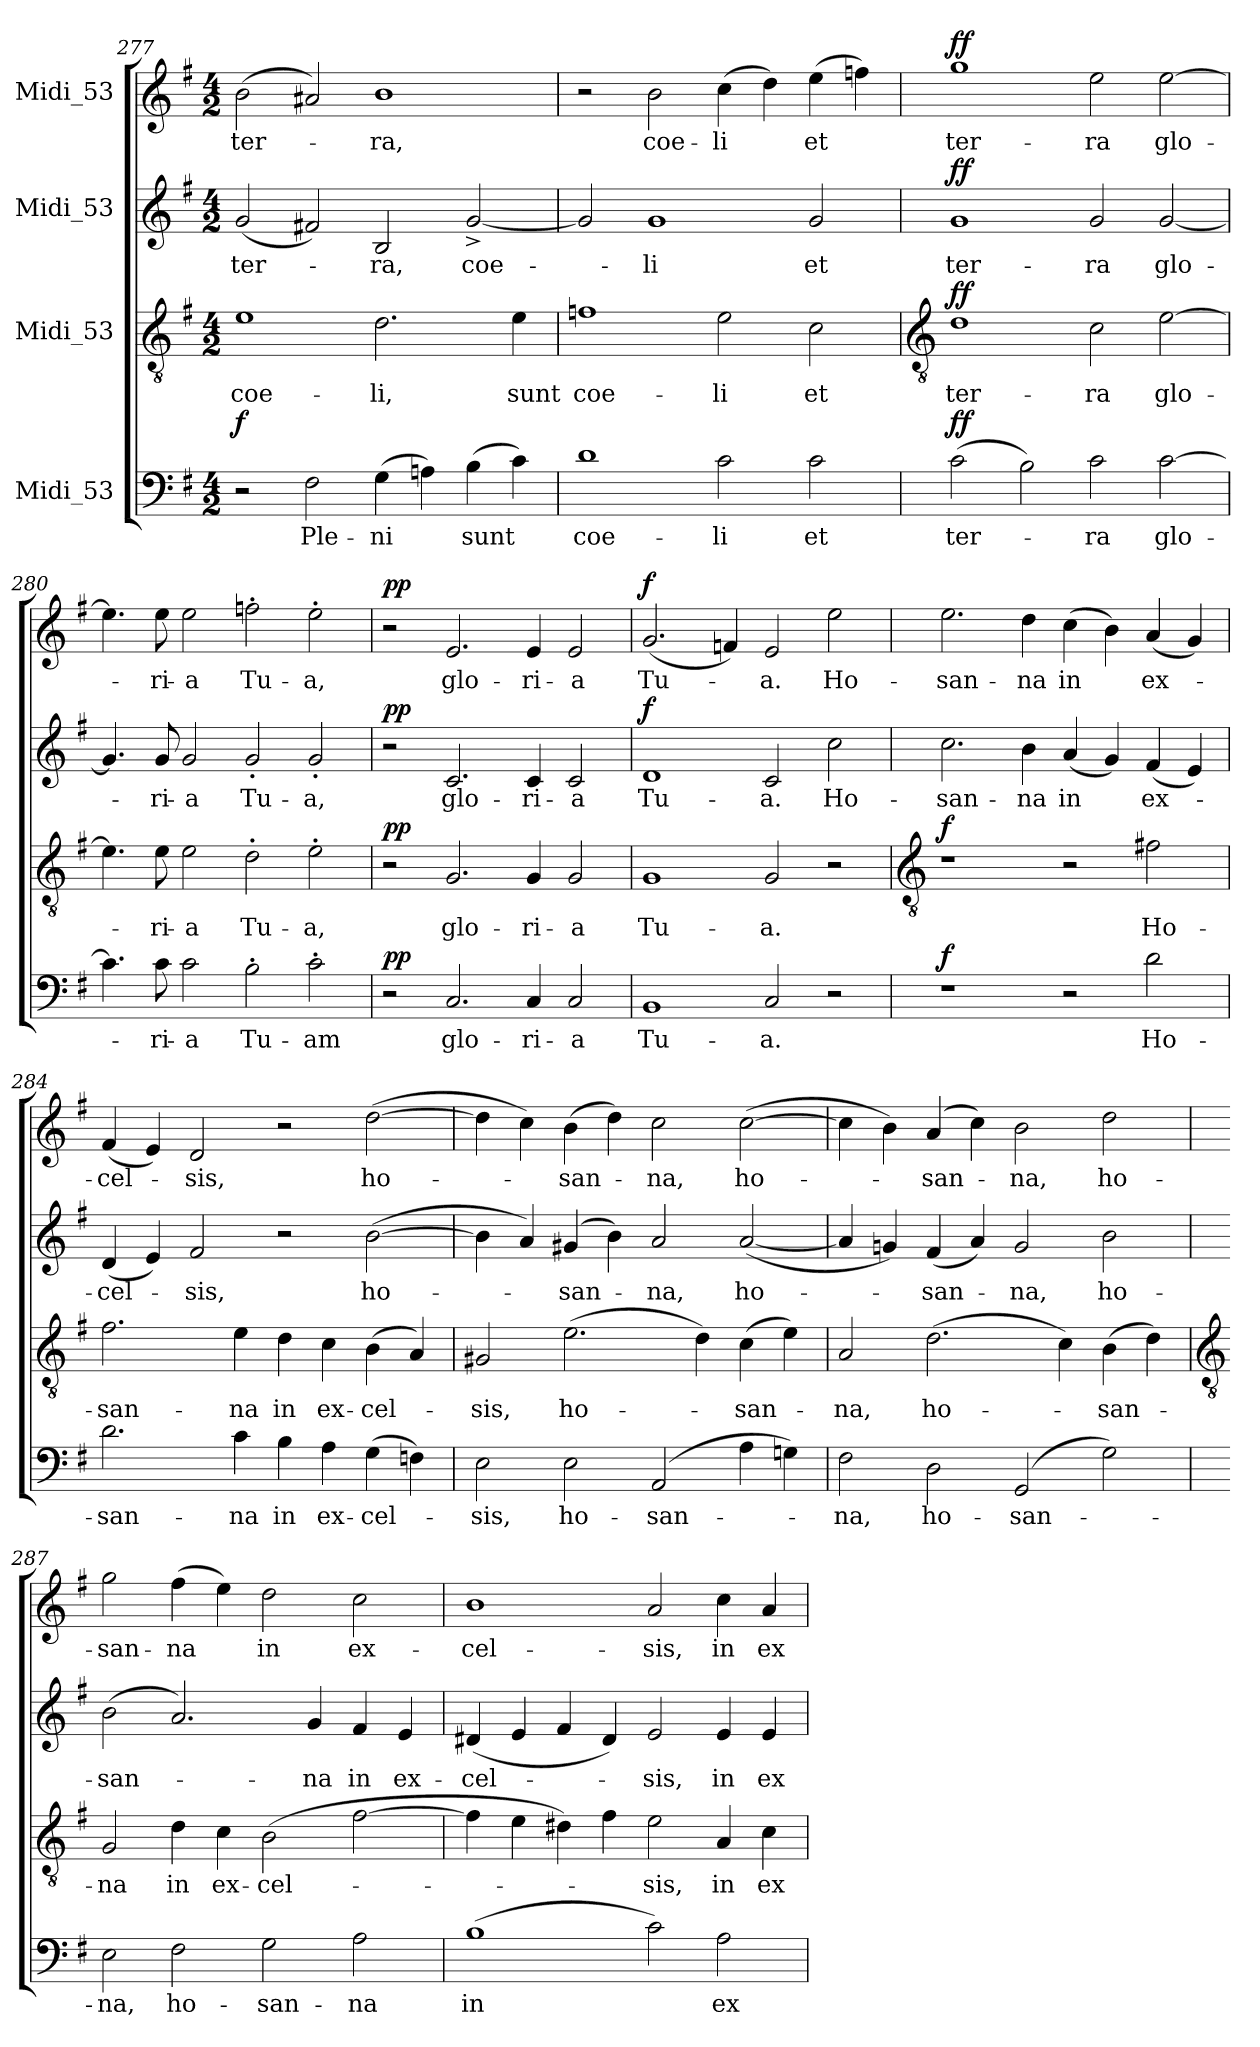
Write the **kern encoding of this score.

**kern	**text	**dynam	**kern	**text	**dynam	**kern	**text	**dynam	**kern	**text	**dynam
*part4	*part4	*part4	*part3	*part3	*part3	*part2	*part2	*part2	*part1	*part1	*part1
*staff4	*staff4	*staff4	*staff3	*staff3	*staff3	*staff2	*staff2	*staff2	*staff1	*staff1	*staff1
*I"Midi_53	*	*	*I"Midi_53	*	*	*I"Midi_53	*	*	*I"Midi_53	*	*
*clefF4	*	*	*clefGv2	*	*	*clefG2	*	*	*clefG2	*	*
*k[f#]	*	*	*k[f#]	*	*	*k[f#]	*	*	*k[f#]	*	*
*G:	*	*	*G:	*	*	*G:	*	*	*G:	*	*
*M4/2	*	*	*M4/2	*	*	*M4/2	*	*	*M4/2	*	*
=277	=277	=277	=277	=277	=277	=277	=277	=277	=277	=277	=277
!	!	!LO:DY:a	!	!LO:LY:b	!	!	!LO:LY:b	!	!	!LO:LY:b	!
2r	.	f	1e	coe-	.	(<2g/	ter-	.	(<2b\	ter-	.
!	!LO:LY:b	!	!	!	!	!	!	!	!	!	!
2F#\	Ple-	.	.	.	.	2f#X/)	.	.	2a#X/)	.	.
!	!LO:LY:b	!	!	!LO:LY:b	!	!	!LO:LY:b	!	!	!LO:LY:b	!
(>4G\	-ni	.	2.d\	-li,	.	2B/	-ra,	.	1b	-ra,	.
4An\)	.	.	.	.	.	.	.	.	.	.	.
!	!LO:LY:b	!	!	!	!	!	!LO:LY:b	!	!	!	!
(>4B\	sunt	.	.	.	.	[2g^/	coe-	.	.	.	.
!	!	!	!	!LO:LY:b	!	!	!	!	!	!	!
4c\)	.	.	4e\	sunt	.	.	.	.	.	.	.
=278	=278	=278	=278	=278	=278	=278	=278	=278	=278	=278	=278
!	!LO:LY:b	!	!	!LO:LY:b	!	!	!	!	!	!	!
1d	coe-	.	1fn	coe-	.	2g/]	.	.	2r	.	.
!	!	!	!	!	!	!	!LO:LY:b	!	!	!LO:LY:b	!
.	.	.	.	.	.	1g	-li	.	2b\	coe-	.
!	!LO:LY:b	!	!	!LO:LY:b	!	!	!	!	!	!LO:LY:b	!
2c\	-li	.	2e\	-li	.	.	.	.	(>4cc\	-li	.
.	.	.	.	.	.	.	.	.	4dd\)	.	.
!	!LO:LY:b	!	!	!LO:LY:b	!	!	!LO:LY:b	!	!	!LO:LY:b	!
2c\	et	.	2c\	et	.	2g/	et	.	(>4ee\	et	.
.	.	.	.	.	.	.	.	.	4ffn\)	.	.
!!LO:LB:g=z
=279	=279	=279	=279	=279	=279	=279	=279	=279	=279	=279	=279
*	*	*	*clefGv2	*	*	*	*	*	*	*	*
!	!LO:LY:b	!LO:DY:a	!	!LO:LY:b	!LO:DY:a	!	!LO:LY:b	!LO:DY:a	!	!LO:LY:b	!LO:DY:a
(>2c\	ter-	ff	1d	ter-	ff	1g	ter-	ff	1gg	ter-	ff
2B\)	.	.	.	.	.	.	.	.	.	.	.
!	!LO:LY:b	!	!	!LO:LY:b	!	!	!LO:LY:b	!	!	!LO:LY:b	!
2c\	-ra	.	2c\	-ra	.	2g/	-ra	.	2ee\	-ra	.
!	!LO:LY:b	!	!	!LO:LY:b	!	!	!LO:LY:b	!	!	!LO:LY:b	!
[2c\	glo-	.	[2e\	glo-	.	[2g/	glo-	.	[2ee\	glo-	.
=280	=280	=280	=280	=280	=280	=280	=280	=280	=280	=280	=280
4.c\]	.	.	4.e\]	.	.	4.g/]	.	.	4.ee\]	.	.
!	!LO:LY:b	!	!	!LO:LY:b	!	!	!LO:LY:b	!	!	!LO:LY:b	!
8c\	-ri-	.	8e\	-ri-	.	8g/	-ri-	.	8ee\	-ri-	.
!	!LO:LY:b	!	!	!LO:LY:b	!	!	!LO:LY:b	!	!	!LO:LY:b	!
2c\	-a	.	2e\	-a	.	2g/	-a	.	2ee\	-a	.
!	!LO:LY:b	!	!	!LO:LY:b	!	!	!LO:LY:b	!	!	!LO:LY:b	!
2B'\	Tu-	.	2d'\	Tu-	.	2g'/	Tu-	.	2ffn'\	Tu-	.
!	!LO:LY:b	!	!	!LO:LY:b	!	!	!LO:LY:b	!	!	!LO:LY:b	!
2c'\	-am	.	2e'\	-a,	.	2g'/	-a,	.	2ee'\	-a,	.
=281	=281	=281	=281	=281	=281	=281	=281	=281	=281	=281	=281
!	!	!LO:DY:a	!	!	!LO:DY:a	!	!	!LO:DY:a	!	!	!LO:DY:a
2r	.	pp	2r	.	pp	2r	.	pp	2r	.	pp
!	!LO:LY:b	!	!	!LO:LY:b	!	!	!LO:LY:b	!	!	!LO:LY:b	!
2.C/	glo-	.	2.G/	glo-	.	2.c/	glo-	.	2.e/	glo-	.
!	!LO:LY:b	!	!	!LO:LY:b	!	!	!LO:LY:b	!	!	!LO:LY:b	!
4C/	-ri-	.	4G/	-ri-	.	4c/	-ri-	.	4e/	-ri-	.
!	!LO:LY:b	!	!	!LO:LY:b	!	!	!LO:LY:b	!	!	!LO:LY:b	!
2C/	-a	.	2G/	-a	.	2c/	-a	.	2e/	-a	.
=282	=282	=282	=282	=282	=282	=282	=282	=282	=282	=282	=282
!	!LO:LY:b	!	!	!LO:LY:b	!	!	!LO:LY:b	!LO:DY:a	!	!LO:LY:b	!LO:DY:a
1BB	Tu-	.	1G	Tu-	.	1d	Tu-	f	(<2.g/	Tu-	f
.	.	.	.	.	.	.	.	.	4fn/)	.	.
!	!LO:LY:b	!	!	!LO:LY:b	!	!	!LO:LY:b	!	!	!LO:LY:b	!
2C/	-a.	.	2G/	-a.	.	2c/	-a.	.	2e/	-a.	.
!	!	!	!	!	!	!	!LO:LY:b	!	!	!LO:LY:b	!
2r	.	.	2r	.	.	2cc\	Ho-	.	2ee\	Ho-	.
!!LO:LB:g=z
=283	=283	=283	=283	=283	=283	=283	=283	=283	=283	=283	=283
*	*	*	*clefGv2	*	*	*	*	*	*	*	*
!	!	!LO:DY:a	!	!	!LO:DY:a	!	!LO:LY:b	!	!	!LO:LY:b	!
1r	.	f	1r	.	f	2.cc\	-san-	.	2.ee\	-san-	.
!	!	!	!	!	!	!	!LO:LY:b	!	!	!LO:LY:b	!
.	.	.	.	.	.	4b\	-na	.	4dd\	-na	.
!	!	!	!	!	!	!	!LO:LY:b	!	!	!LO:LY:b	!
2r	.	.	2r	.	.	(<4a/	in	.	(>4cc\	in	.
.	.	.	.	.	.	4g/)	.	.	4b\)	.	.
!	!LO:LY:b	!	!	!LO:LY:b	!	!	!LO:LY:b	!	!	!LO:LY:b	!
2d\	Ho-	.	2f#X\	Ho-	.	(<4f#/	ex-	.	(<4a/	ex-	.
.	.	.	.	.	.	4e/)	.	.	4g/)	.	.
=284	=284	=284	=284	=284	=284	=284	=284	=284	=284	=284	=284
!	!LO:LY:b	!	!	!LO:LY:b	!	!	!LO:LY:b	!	!	!LO:LY:b	!
2.d\	-san-	.	2.f#\	-san-	.	(<4d/	-cel-	.	(<4f#/	-cel-	.
.	.	.	.	.	.	4e/)	.	.	4e/)	.	.
!	!	!	!	!	!	!	!LO:LY:b	!	!	!LO:LY:b	!
.	.	.	.	.	.	2f#/	-sis,	.	2d/	-sis,	.
!	!LO:LY:b	!	!	!LO:LY:b	!	!	!	!	!	!	!
4c\	-na	.	4e\	-na	.	.	.	.	.	.	.
!	!LO:LY:b	!	!	!LO:LY:b	!	!	!	!	!	!	!
4B\	in	.	4d\	in	.	2r	.	.	2r	.	.
!	!LO:LY:b	!	!	!LO:LY:b	!	!	!	!	!	!	!
4A\	ex-	.	4c\	ex-	.	.	.	.	.	.	.
!	!LO:LY:b	!	!	!LO:LY:b	!	!	!LO:LY:b	!	!	!LO:LY:b	!
(>4G\	-cel-	.	(<4B\	-cel-	.	(>[2b\	ho-	.	(>[2dd\	ho-	.
4Fn\)	.	.	4A/)	.	.	.	.	.	.	.	.
=285	=285	=285	=285	=285	=285	=285	=285	=285	=285	=285	=285
!	!LO:LY:b	!	!	!LO:LY:b	!	!	!	!	!	!	!
2E\	-sis,	.	2G#X/	-sis,	.	4b\]	.	.	4dd\]	.	.
.	.	.	.	.	.	4a/)	.	.	4cc\)	.	.
!	!LO:LY:b	!	!	!LO:LY:b	!	!	!LO:LY:b	!	!	!LO:LY:b	!
2E\	ho-	.	(>2.e\	ho-	.	(<4g#X/	-san-	.	(>4b\	-san-	.
.	.	.	.	.	.	4b\)	.	.	4dd\)	.	.
!	!LO:LY:b	!	!	!	!	!	!LO:LY:b	!	!	!LO:LY:b	!
(>2AA/	-san-	.	.	.	.	2a/	-na,	.	2cc\	-na,	.
.	.	.	4d\)	.	.	.	.	.	.	.	.
!	!	!	!	!LO:LY:b	!	!	!LO:LY:b	!	!	!LO:LY:b	!
4A\	.	.	(>4c\	-san-	.	(<[2a/	ho-	.	(>[2cc\	ho-	.
4Gn\)	.	.	4e\)	.	.	.	.	.	.	.	.
=286	=286	=286	=286	=286	=286	=286	=286	=286	=286	=286	=286
!	!LO:LY:b	!	!	!LO:LY:b	!	!	!	!	!	!	!
2F#\	-na,	.	2A/	-na,	.	4a/]	.	.	4cc\]	.	.
.	.	.	.	.	.	4gn/)	.	.	4b\)	.	.
!	!LO:LY:b	!	!	!LO:LY:b	!	!	!LO:LY:b	!	!	!LO:LY:b	!
2D\	ho-	.	(>2.d\	ho-	.	(<4f#/	-san-	.	(<4a/	-san-	.
.	.	.	.	.	.	4a/)	.	.	4cc\)	.	.
!	!LO:LY:b	!	!	!	!	!	!LO:LY:b	!	!	!LO:LY:b	!
(2GG/	-san-	.	.	.	.	2g/	-na,	.	2b\	-na,	.
.	.	.	4c\)	.	.	.	.	.	.	.	.
!	!	!	!	!LO:LY:b	!	!	!LO:LY:b	!	!	!LO:LY:b	!
2G\)	.	.	(>4B\	-san-	.	2b\	ho-	.	2dd\	ho-	.
.	.	.	4d\)	.	.	.	.	.	.	.	.
!!LO:LB:g=z
=287	=287	=287	=287	=287	=287	=287	=287	=287	=287	=287	=287
*	*	*	*clefGv2	*	*	*	*	*	*	*	*
!	!LO:LY:b	!	!	!LO:LY:b	!	!	!LO:LY:b	!	!	!LO:LY:b	!
2E\	-na,	.	2G/	-na	.	(<2b\	-san-	.	2gg\	-san-	.
!	!LO:LY:b	!	!	!LO:LY:b	!	!	!	!	!	!LO:LY:b	!
2F#\	ho-	.	4d\	in	.	2.a/)	.	.	(>4ff#\	-na	.
!	!	!	!	!LO:LY:b	!	!	!	!	!	!	!
.	.	.	4c\	ex-	.	.	.	.	4ee\)	.	.
!	!LO:LY:b	!	!	!LO:LY:b	!	!	!	!	!	!LO:LY:b	!
2G\	-san-	.	(>2B\	-cel-	.	.	.	.	2dd\	in	.
!	!	!	!	!	!	!	!LO:LY:b	!	!	!	!
.	.	.	.	.	.	4g/	-na	.	.	.	.
!	!LO:LY:b	!	!	!	!	!	!LO:LY:b	!	!	!LO:LY:b	!
2A\	-na	.	[2f#\	.	.	4f#/	in	.	2cc\	ex-	.
!	!	!	!	!	!	!	!LO:LY:b	!	!	!	!
.	.	.	.	.	.	4e/	ex-	.	.	.	.
=288	=288	=288	=288	=288	=288	=288	=288	=288	=288	=288	=288
!	!LO:LY:b	!	!	!	!	!	!LO:LY:b	!	!	!LO:LY:b	!
(>1B	in	.	4f#\]	.	.	(<4d#X/	-cel-	.	1b	-cel-	.
.	.	.	4e\	.	.	4e/	.	.	.	.	.
.	.	.	4d#X\)	.	.	4f#/	.	.	.	.	.
.	.	.	4f#\	.	.	4d#/)	.	.	.	.	.
!	!	!	!	!LO:LY:b	!	!	!LO:LY:b	!	!	!LO:LY:b	!
2c\)	.	.	2e\	-sis,	.	2e/	-sis,	.	2a/	-sis,	.
!	!LO:LY:b	!	!	!LO:LY:b	!	!	!LO:LY:b	!	!	!LO:LY:b	!
2A\	ex-	.	4A/	in	.	4e/	in	.	4cc\	in	.
!	!	!	!	!LO:LY:b	!	!	!LO:LY:b	!	!	!LO:LY:b	!
.	.	.	4c\	ex-	.	4e/	ex-	.	4a/	ex-	.
=	=	=	=	=	=	=	=	=	=	=	=
*-	*-	*-	*-	*-	*-	*-	*-	*-	*-	*-	*-
